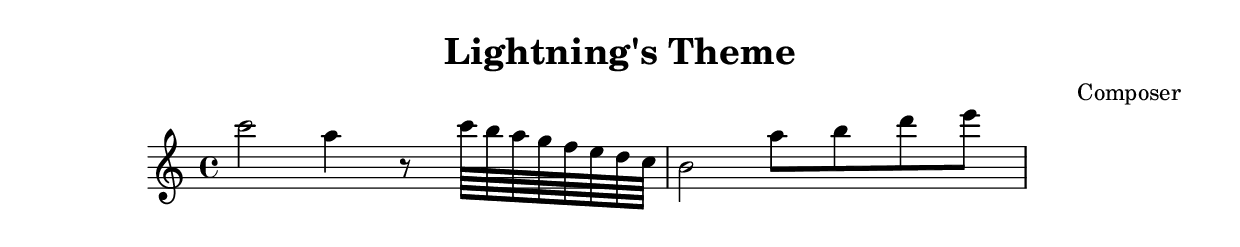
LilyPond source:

\header {
  title = "Lightning's Theme"
  composer = "Composer"
}

\score {
  \relative c''' {
    c2 a4 r8 c64 b a g f e d c b2 a'8 b d e 
  }

  \layout {}
  \midi {}
}